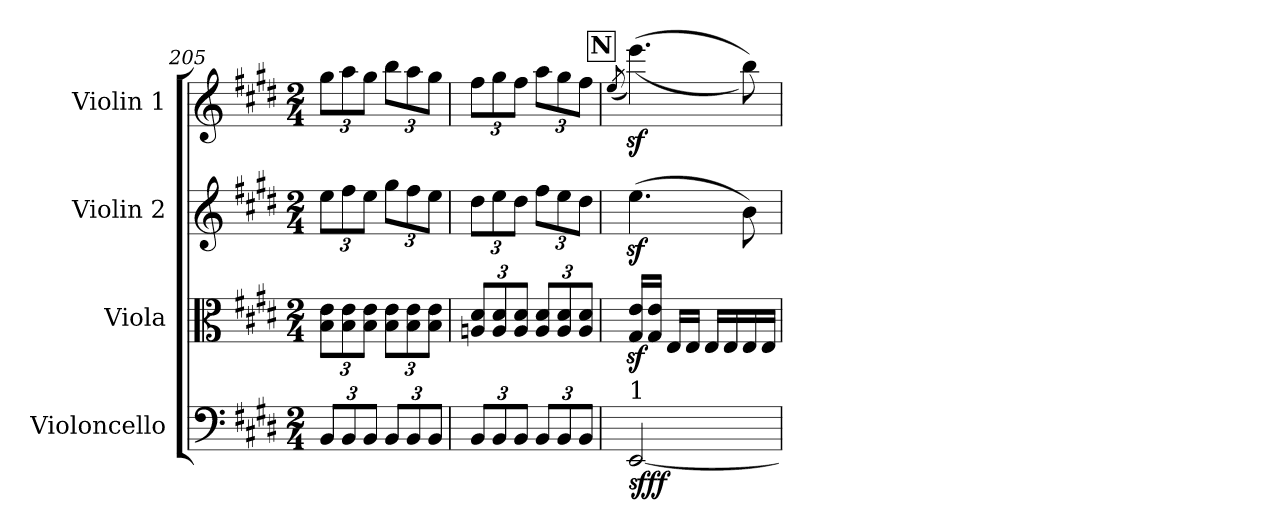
**kern	**dynam	**kern	**dynam	**kern	**dynam	**kern	**dynam
*part4	*part4	*part3	*part3	*part2	*part2	*part1	*part1
*staff4	*staff4	*staff3	*staff3	*staff2	*staff2	*staff1	*staff1
*I"Violoncello	*	*I"Viola	*	*I"Violin 2	*	*I"Violin 1	*
*I'Vc	*	*I'Vla	*	*I'Vln	*	*I'Vln	*
!!LO:PB:g=z
*clefF4	*	*clefC3	*	*clefG2	*	*clefG2	*
*k[f#c#g#d#]	*	*k[f#c#g#d#]	*	*k[f#c#g#d#]	*	*k[f#c#g#d#]	*
*M2/4	*	*M2/4	*	*M2/4	*	*M2/4	*
*Xbrackettup	*	*Xbrackettup	*	*	*	*	*
=205	=205	=205	=205	=205	=205	=205	=205
12BB/L	.	12B\ 12e\L	.	12ee\L	.	12gg#\L	.
12BB/	.	12B\ 12e\	.	12ff#\	.	12aa\	.
12BB/J	.	12B\ 12e\J	.	12ee\J	.	12gg#\J	.
12BB/L	.	12B\ 12e\L	.	12gg#\L	.	12bb\L	.
12BB/	.	12B\ 12e\	.	12ff#\	.	12aa\	.
12BB/J	.	12B\ 12e\J	.	12ee\J	.	12gg#\J	.
=206	=206	=206	=206	=206	=206	=206	=206
12BB/L	.	12An/ 12d#/L	.	12dd#\L	.	12ff#\L	.
12BB/	.	12A/ 12d#/	.	12ee\	.	12gg#\	.
12BB/J	.	12A/ 12d#/J	.	12dd#\J	.	12ff#\J	.
12BB/L	.	12A/ 12d#/L	.	12ff#\L	.	12aa\L	.
12BB/	.	12A/ 12d#/	.	12ee\	.	12gg#\	.
12BB/J	.	12A/ 12d#/J	.	12dd#\J	.	12ff#\J	.
!!LO:REH:place=s1:a:B:cj:fs=14:t=N
=207	=207	=207	=207	=207	=207	=207	=207
.	.	.	.	.	.	(>8qee/	.
*^	*	*	*	*	*	*	*
!LO:TX:a:t=1	!	!	!	!	!	!	!	!
!	!	!LO:DY:b	!	!	!	!	!	!
!	!	!LO:DY:n=1:b	!	!	!	!	!	!
[2EE/	4ryy	sf ff	16G#/z< 16e/z<LL	.	(4.eez<\	.	((4.eeez<\)	.
.	.	.	16G#/ 16e/JJ	.	.	.	.	.
!	!	!	!	!LO:DY:b	!	!	!	!
!	!	!	!	!LO:DY:n=1:b	!	!	!	!
.	.	.	16E/LL	other-dynamics ff	.	.	.	.
.	.	.	16E/JJ	.	.	.	.	.
.	4ryy	.	16E/LL	.	.	.	.	.
.	.	.	16E/	.	.	.	.	.
!	!	!	!	!	!	!LO:DY:b	!	!
!	!	!	!	!	!	!LO:DY:n=1:b	!	!LO:DY:b
!	!	!	!	!	!	!	!	!LO:DY:n=1:b
.	.	.	16E/	.	8b\)	other-dynamics ff	8bb\))	other-dynamics ff
.	.	.	16E/JJ	.	.	.	.	.
*v	*v	*	*	*	*	*	*	*
=	=	=	=	=	=	=	=
*-	*-	*-	*-	*-	*-	*-	*-
